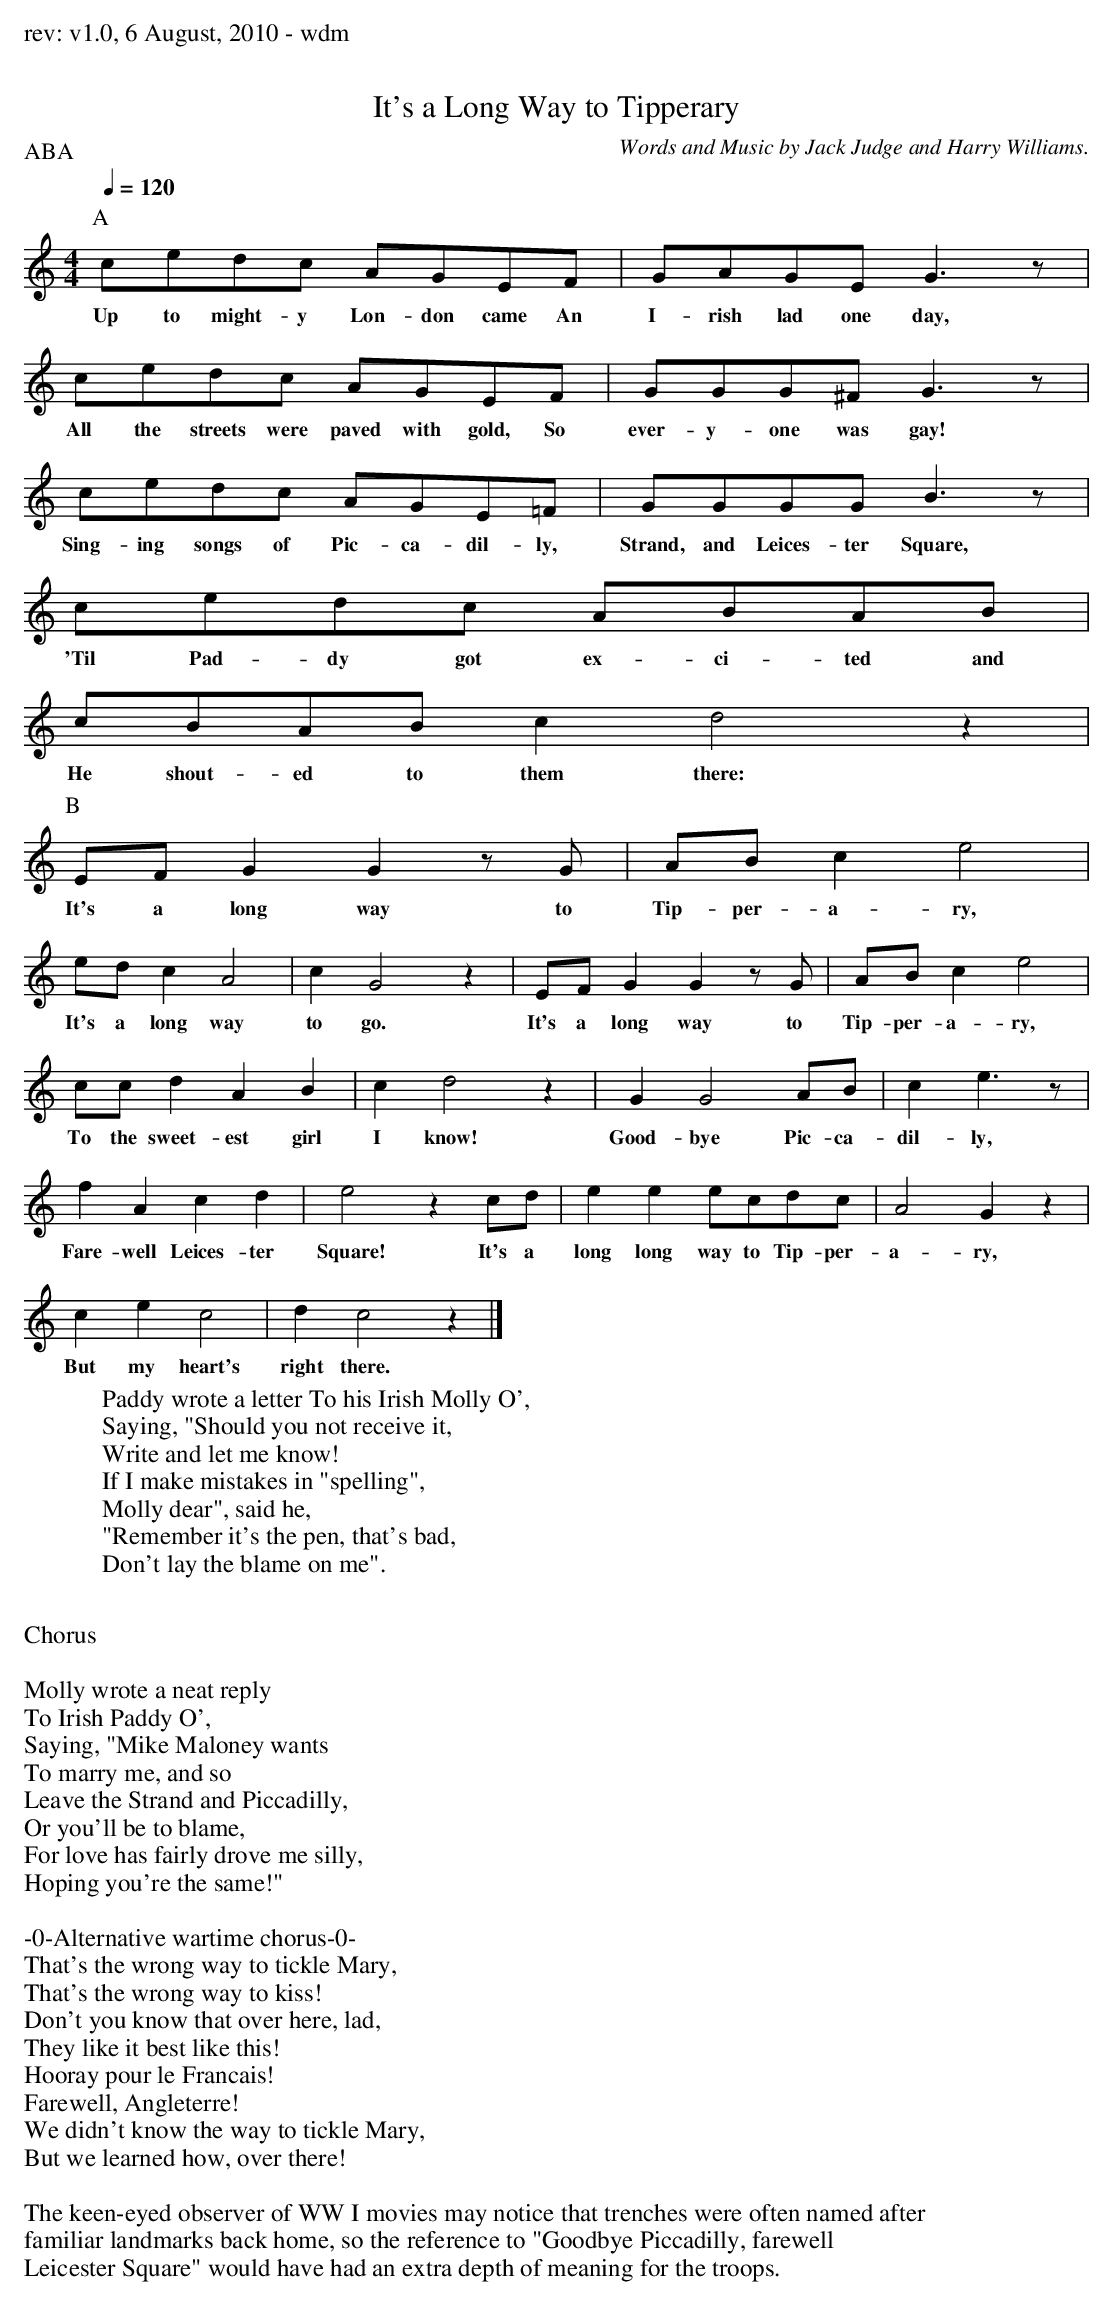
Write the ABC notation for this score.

X:1
T: It's a Long Way to Tipperary
C:Words and Music by Jack Judge and Harry Williams.
M: 4/4
L: 1/4
Q:1/4=120
P:ABA
K:C
V:1
P:A
c/e/d/c/ A/G/E/F/ | G/A/G/E/ G>z | c/e/d/c/ A/G/E/F/ | G/G/G/^F/ G>z |
w:Up to might-y Lon-don came An I-rish lad one day, All the streets were paved with gold, So ever-y-one was gay!
c/e/d/c/ A/G/E/=F/ | G/G/G/G/ B>z | c/e/d/c/ A/B/A/B/ |
w:Sing-ing songs of Pic-ca-dil-ly, Strand, and Leices-ter Square, 'Til Pad-dy got ex-ci-ted and
c/B/A/B/ c d2 z |
w:He shout-ed to them there:
P:B
E/F/ G G z/G/ | A/B/ c e2 |
w:It's a long way to Tip-per-a-ry,
e/d/ c A2 | c G2 z | E/F/ G G z/G/| A/B/ c e2 |
w:It's a long way to go. It's a long way to Tip-per-a-ry,
c/c/ d A B | c d2 z | G G2 A/B/ | c e>z |
w:To the sweet-est girl I know! Good-bye Pic-ca-dil-ly,
f A c d| e2 z c/d/ | e e e/c/d/c/ | A2 G z |
w:Fare-well Leices-ter Square! It's a long long way to Tip-per-a-ry,
c e c2 | d c2 z |]
w:But my heart's right there.
W:Paddy wrote a letter To his Irish Molly O',
W:Saying, "Should you not receive it,
W:Write and let me know!
W:If I make mistakes in "spelling",
W:Molly dear", said he,
W:"Remember it's the pen, that's bad,
W:Don't lay the blame on me".
W:
W:Chorus
W:
W:Molly wrote a neat reply
W:To Irish Paddy O',
W:Saying, "Mike Maloney wants
W:To marry me, and so
W:Leave the Strand and Piccadilly,
W:Or you'll be to blame,
W:For love has fairly drove me silly,
W:Hoping you're the same!"
W:
W:-0-Alternative wartime chorus-0-
W:That's the wrong way to tickle Mary,
W:That's the wrong way to kiss!
W:Don't you know that over here, lad,
W:They like it best like this!
W:Hooray pour le Francais!
W:Farewell, Angleterre!
W:We didn't know the way to tickle Mary,
W:But we learned how, over there!
W:
W:The keen-eyed observer of WW I movies may notice that trenches were often named after
W:familiar landmarks back home, so the reference to "Goodbye Piccadilly, farewell
W:Leicester Square" would have had an extra depth of meaning for the troops.
